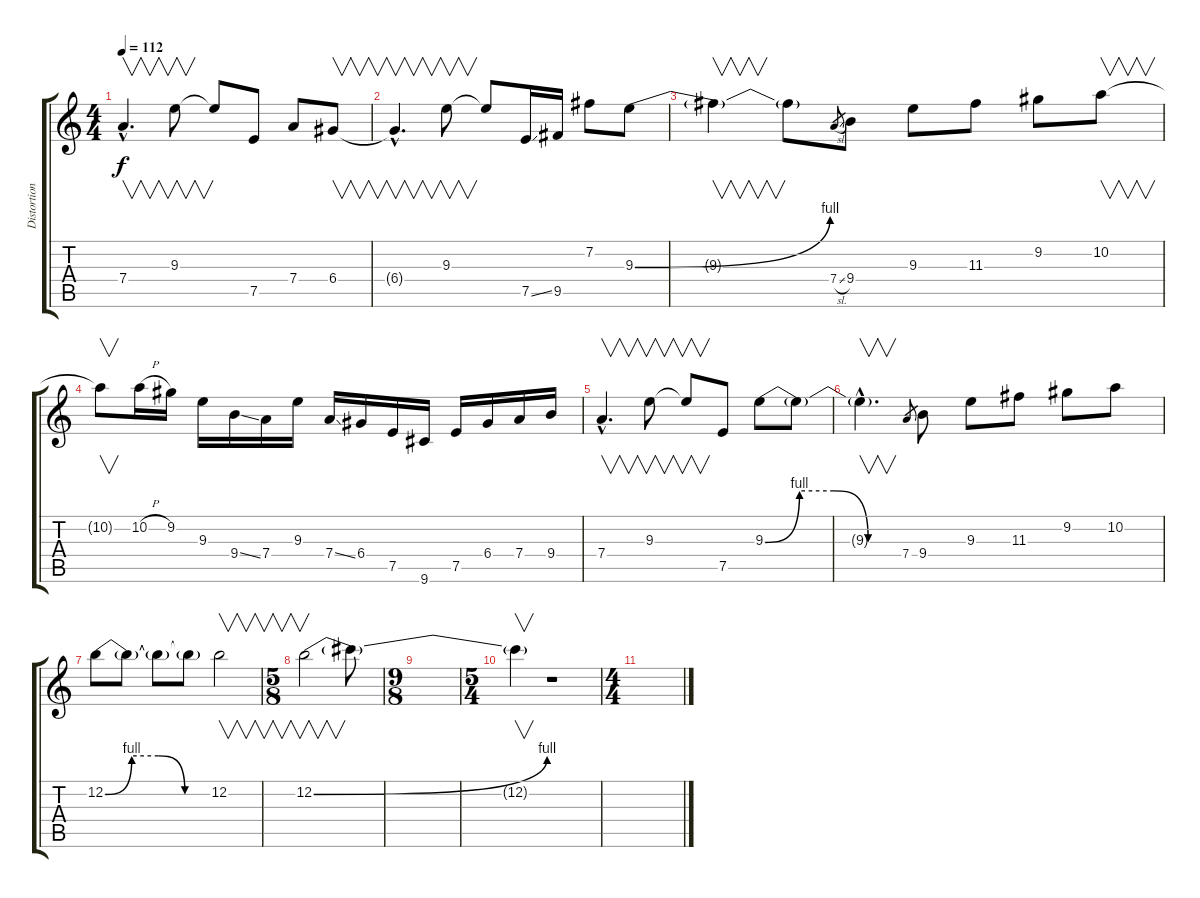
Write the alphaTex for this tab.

\track ("Distortion Guitar" "Distortion") {instrument distortionguitar}
\staff {score tabs}
\tuning (E4 B3 G3 D3 A2 E2) {hide}
\ts (4 4)
\tempo 112
\clef g2
\ks c
7.4{hac}.4{v d dy f instrument distortionguitar} 9.3.8{v} 9.3{t}.8 7.5.8 7.4.8 6.4.8{v} |
6.4{hac t}.4{v d} 9.3.8{v} 9.3{t}.8 7.5{ss}.16 9.5.16 7.2.8 9.3{be (bend 0 0 60 4)}.8 |
9.3{t}.4{v} 9.3{t}.8 7.4{sl}.8{gr} 9.4.8 9.3.8 11.3.8 9.2.8 10.2.8{v} |
10.2{t}.8{v} 10.2{h}.16 9.2.16 9.3.16 9.4{ss}.16 7.4.16 9.3.16 7.4{ss}.16 6.4.16 7.5.16 9.6.16 7.5.16 6.4.16 7.4.16 9.4.16 |
7.4{hac}.4{v d} 9.3.8{v} 9.3{t}.8{v} 7.5.8 9.3{be (custom 0 0 15 4 30 4 45 0 60 0)}.8 9.3{t}.8 |
9.3{hac t}.4{v d} 7.4.8{gr} 9.4.8 9.3.8 11.3.8 9.2.8 10.2.8 |
12.2{be (custom 0 0 15 4 30 4 45 0 60 0)}.8 12.2{t}.8 12.2{t}.8 12.2{t}.8 12.2.2{v} |
\ts (5 8)
12.2{be (bend 0 0 60 4)}.2{v} 12.2{t}.8 |
\ts (9 8)
|
\ts (5 4)
12.2{t}.4{v} r.1 |
\ts (4 4)
